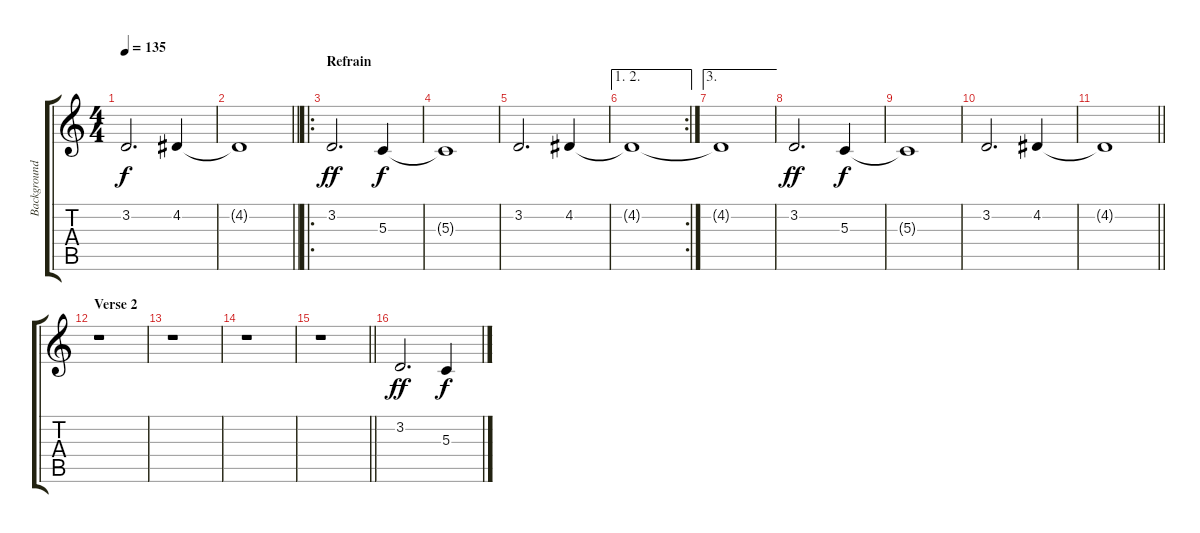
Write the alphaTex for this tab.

\track ("Background/Keyboard" "Background") {instrument pad5bowed}
\staff {score tabs}
\tuning (E4 B3 G3 D3 A2 E2) {hide}
\ts (4 4)
\tempo 135
\clef g2
\ks c
3.2.2{d dy f} 4.2.4 |
\barLineRight lightlight
4.2{t}.1{volume 11} |
\ro
\section ("" "Refrain")
3.2.2{d dy ff volume 8} 5.3.4{dy f volume 10} |
5.3{t}.1 |
3.2.2{d} 4.2.4 |
\ae (1 2)
\rc 2
4.2{t}.1{volume 11} |
\ae 3
4.2{t}.1{volume 11} |
3.2.2{d dy ff volume 8} 5.3.4{dy f volume 10} |
5.3{t}.1 |
3.2.2{d} 4.2.4 |
\barLineRight lightlight
4.2{t}.1{volume 11} |
\section ("" "Verse 2")
r.1 |
r.1 |
r.1 |
\barLineRight lightlight
r.1 |
3.2.2{d dy ff volume 8} 5.3.4{dy f volume 10}
